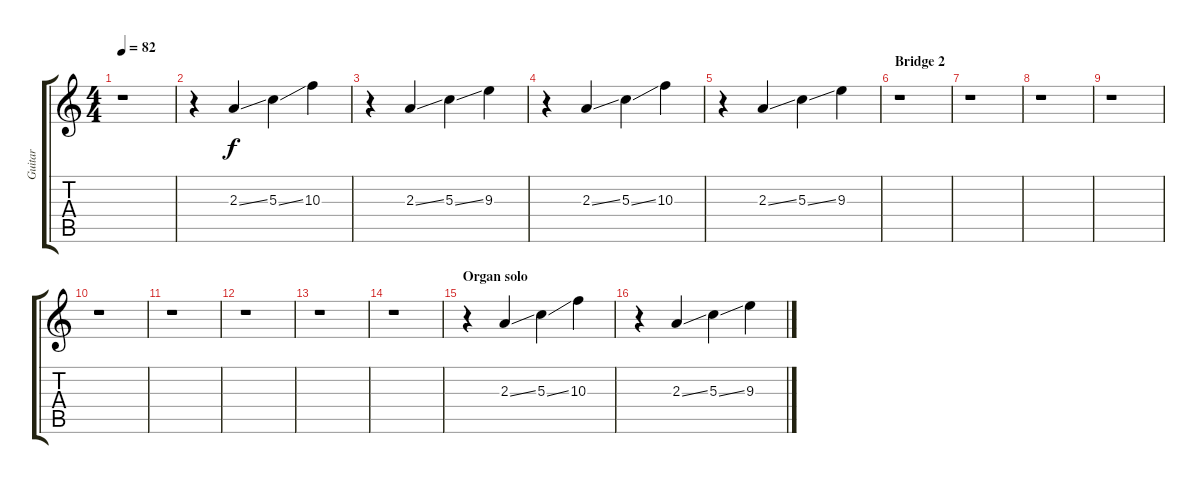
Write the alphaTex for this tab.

\track ("Guitar" "Guitar") {instrument overdrivenguitar}
\staff {score tabs}
\tuning (E4 B3 G3 D3 A2 E2) {hide}
\ts (4 4)
\tempo 82
\clef g2
\ks c
r.1{dy f} |
r.4 2.3{ss}.4 5.3{ss}.4 10.3.4 |
r.4 2.3{ss}.4 5.3{ss}.4 9.3.4 |
r.4 2.3{ss}.4 5.3{ss}.4 10.3.4 |
r.4 2.3{ss}.4 5.3{ss}.4 9.3.4 |
\section ("" "Bridge 2")
r.1 |
r.1 |
r.1 |
r.1 |
r.1 |
r.1 |
r.1 |
r.1 |
r.1 |
\section ("" "Organ solo")
r.4 2.3{ss}.4 5.3{ss}.4 10.3.4 |
r.4 2.3{ss}.4 5.3{ss}.4 9.3.4
